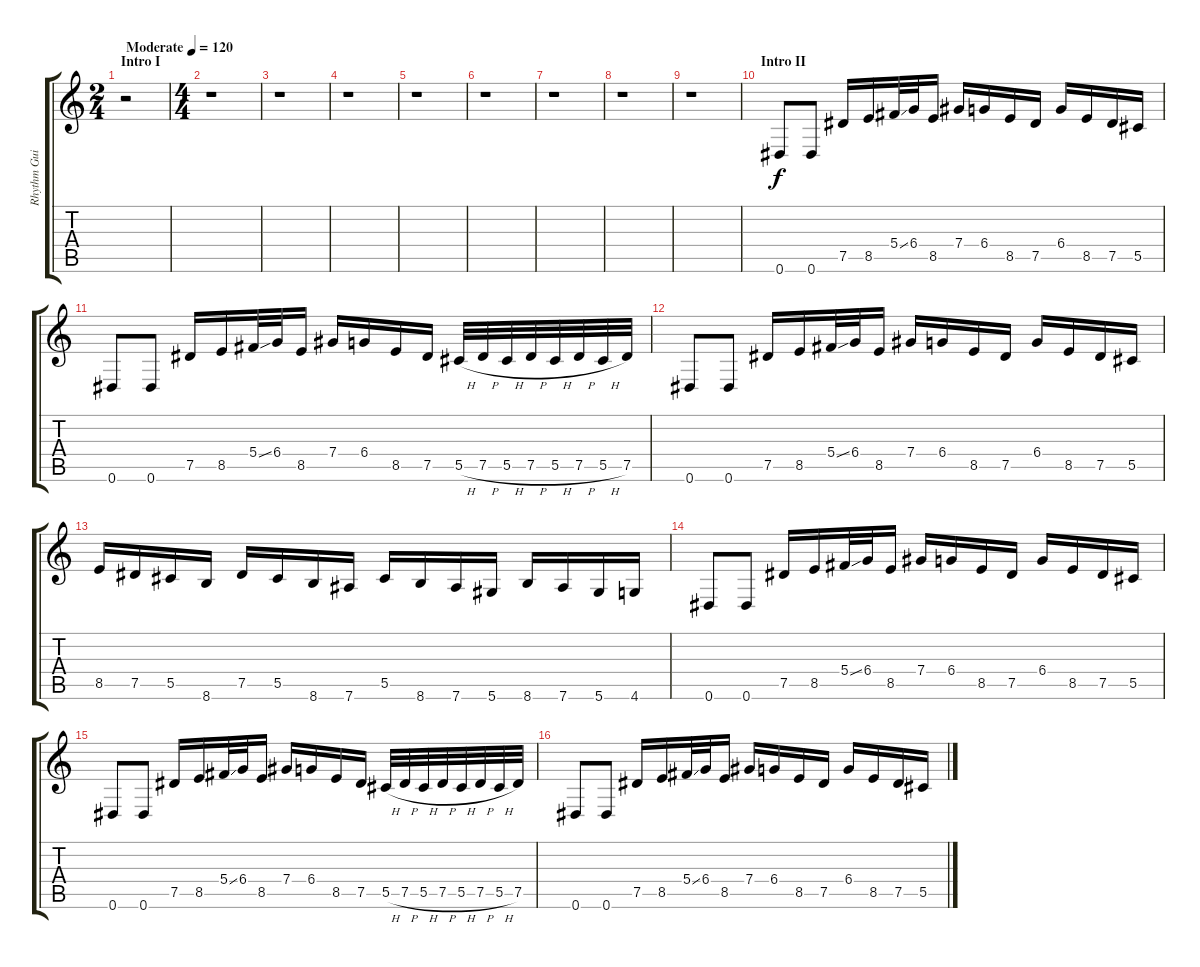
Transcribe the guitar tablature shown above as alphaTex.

\track ("Rhythm Guitar" "Rhythm Gui") {instrument distortionguitar}
\staff {score tabs}
\tuning (Eb4 Bb3 Gb3 Db3 Ab2 Eb2) {hide}
\ts (2 4)
\section ("" "Intro I")
\tempo (120 "Moderate")
\clef g2
\ks c
r.2{dy f instrument distortionguitar} |
\ts (4 4)
r.1 |
r.1 |
r.1 |
r.1 |
r.1 |
r.1 |
r.1 |
r.1 |
\section ("" "Intro II")
0.6.8 0.6.8 7.5.16 8.5.16 5.4{ss}.32 6.4.32 8.5.16 7.4.16 6.4.16 8.5.16 7.5.16 6.4.16 8.5.16 7.5.16 5.5.16 |
0.6.8 0.6.8 7.5.16 8.5.16 5.4{ss}.32 6.4.32 8.5.16 7.4.16 6.4.16 8.5.16 7.5.16 5.5{h}.32 7.5{h}.32 5.5{h}.32 7.5{h}.32 5.5{h}.32 7.5{h}.32 5.5{h}.32 7.5.32 |
0.6.8 0.6.8 7.5.16 8.5.16 5.4{ss}.32 6.4.32 8.5.16 7.4.16 6.4.16 8.5.16 7.5.16 6.4.16 8.5.16 7.5.16 5.5.16 |
8.5.16 7.5.16 5.5.16 8.6.16 7.5.16 5.5.16 8.6.16 7.6.16 5.5.16 8.6.16 7.6.16 5.6.16 8.6.16 7.6.16 5.6.16 4.6.16 |
0.6.8 0.6.8 7.5.16 8.5.16 5.4{ss}.32 6.4.32 8.5.16 7.4.16 6.4.16 8.5.16 7.5.16 6.4.16 8.5.16 7.5.16 5.5.16 |
0.6.8 0.6.8 7.5.16 8.5.16 5.4{ss}.32 6.4.32 8.5.16 7.4.16 6.4.16 8.5.16 7.5.16 5.5{h}.32 7.5{h}.32 5.5{h}.32 7.5{h}.32 5.5{h}.32 7.5{h}.32 5.5{h}.32 7.5.32 |
0.6.8 0.6.8 7.5.16 8.5.16 5.4{ss}.32 6.4.32 8.5.16 7.4.16 6.4.16 8.5.16 7.5.16 6.4.16 8.5.16 7.5.16 5.5.16
